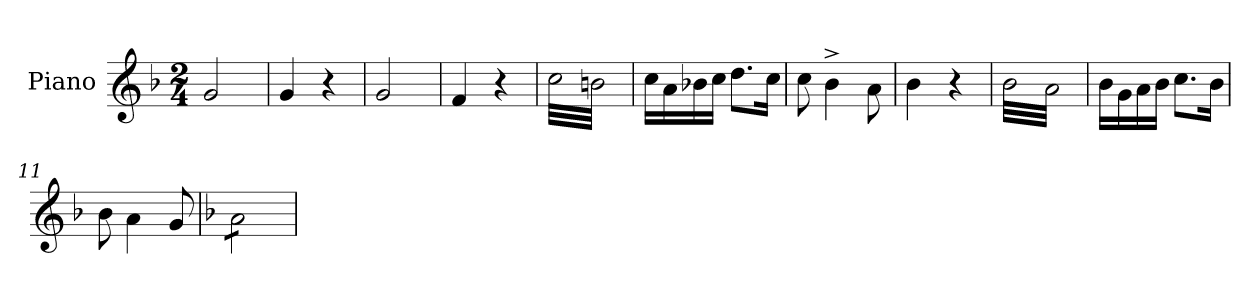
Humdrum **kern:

**kern
*part1
*staff1
*I"Piano
*I'Pno.
*clefG2
*k[b-]
*M2/4
=1
2g/
=2
4g/
4r
=3
2g/
=4
4f/
4r
=5
*tremolo
32cc\LLL
32bn\
32cc\
32bn\
32cc\
32bn\
32cc\
32bn\
32cc\
32bn\
32cc\
32bn\
32cc\
32bn\
32cc\
32bn\JJJ
*Xtremolo
=6
16cc\LL
.
16a\
.
16b-X\
.
16cc\JJ
.
8.dd\L
16cc\Jk
=7
8cc\
4b-^\
8a\
=8
4b-\
4r
=9
*tremolo
32b-\LLL
32a\
32b-\
32a\
32b-\
32a\
32b-\
32a\
32b-\
32a\
32b-\
32a\
32b-\
32a\
32b-\
32a\JJJ
*Xtremolo
=10
16b-\LL
.
16g\
.
16a\
.
16b-\JJ
.
8.cc\L
16b-\Jk
=11
8b-\
4a\
8g/
=12
*k[b-]
*tremolo
8a\L
8a\
8a\
8a\J
*Xtremolo
=
*-
